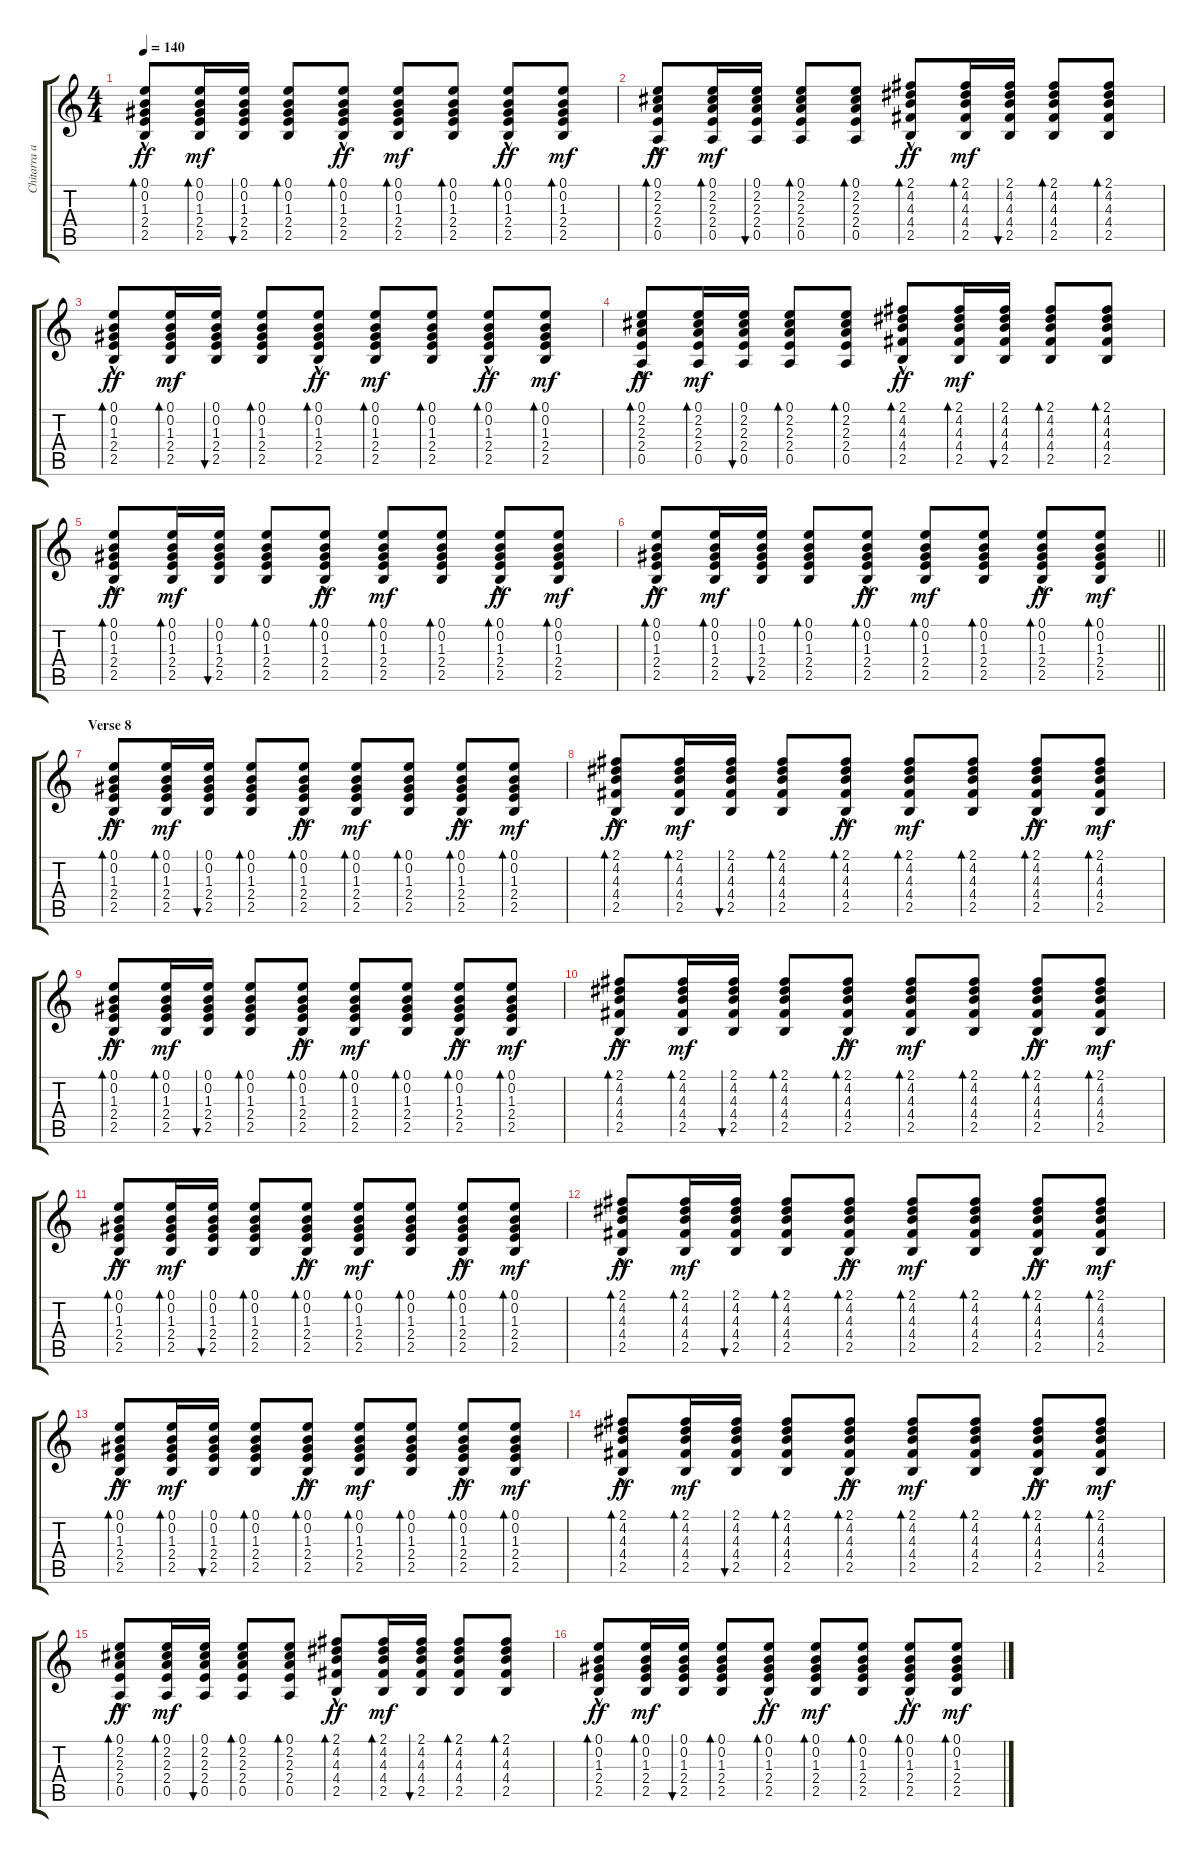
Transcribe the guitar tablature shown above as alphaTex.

\track ("Chitarra acustica 1" "Chitarra a") {instrument acousticguitarsteel}
\staff {score tabs}
\tuning (E4 B3 G3 D3 A2 E2) {hide}
\ts (4 4)
\tempo 140
\clef g2
\ks c
(0.1{hac} 0.2{hac} 1.3{hac} 2.4{hac} 2.5).8{bd 60 dy ff} (0.1 0.2 1.3 2.4 2.5).16{bd 60 dy mf} (0.1 0.2 1.3 2.4 2.5).16{bu 60} (0.1 0.2 1.3 2.4 2.5).8{bd 60} (0.1{hac} 0.2{hac} 1.3{hac} 2.4{hac} 2.5).8{bd 120 dy ff} (0.1 0.2 1.3 2.4 2.5).8{bd 60 dy mf} (0.1 0.2 1.3 2.4 2.5).8{bd 120} (0.1{hac} 0.2{hac} 1.3{hac} 2.4{hac} 2.5).8{bd 60 dy ff} (0.1 0.2 1.3 2.4 2.5).8{bd 120 dy mf} |
(0.1{hac} 2.2{hac} 2.3{hac} 2.4{hac} 0.5{hac}).8{bd 60 dy ff} (0.1 2.2 2.3 2.4 0.5).16{bd 60 dy mf} (0.1 2.2 2.3 2.4 0.5).16{bu 60} (0.1 2.2 2.3 2.4 0.5).8{bd 60} (0.1 2.2 2.3 2.4 0.5).8{bd 60} (2.1{hac} 4.2{hac} 4.3{hac} 4.4{hac} 2.5{hac}).8{bd 60 dy ff} (2.1 4.2 4.3 4.4 2.5).16{bd 60 dy mf} (2.1 4.2 4.3 4.4 2.5).16{bu 60} (2.1 4.2 4.3 4.4 2.5).8{bd 60} (2.1 4.2 4.3 4.4 2.5).8{bd 60} |
(0.1{hac} 0.2{hac} 1.3{hac} 2.4{hac} 2.5).8{bd 60 dy ff} (0.1 0.2 1.3 2.4 2.5).16{bd 60 dy mf} (0.1 0.2 1.3 2.4 2.5).16{bu 60} (0.1 0.2 1.3 2.4 2.5).8{bd 60} (0.1{hac} 0.2{hac} 1.3{hac} 2.4{hac} 2.5).8{bd 120 dy ff} (0.1 0.2 1.3 2.4 2.5).8{bd 60 dy mf} (0.1 0.2 1.3 2.4 2.5).8{bd 120} (0.1{hac} 0.2{hac} 1.3{hac} 2.4{hac} 2.5).8{bd 60 dy ff} (0.1 0.2 1.3 2.4 2.5).8{bd 120 dy mf} |
(0.1{hac} 2.2{hac} 2.3{hac} 2.4{hac} 0.5{hac}).8{bd 60 dy ff} (0.1 2.2 2.3 2.4 0.5).16{bd 60 dy mf} (0.1 2.2 2.3 2.4 0.5).16{bu 60} (0.1 2.2 2.3 2.4 0.5).8{bd 60} (0.1 2.2 2.3 2.4 0.5).8{bd 60} (2.1{hac} 4.2{hac} 4.3{hac} 4.4{hac} 2.5{hac}).8{bd 60 dy ff} (2.1 4.2 4.3 4.4 2.5).16{bd 60 dy mf} (2.1 4.2 4.3 4.4 2.5).16{bu 60} (2.1 4.2 4.3 4.4 2.5).8{bd 60} (2.1 4.2 4.3 4.4 2.5).8{bd 60} |
(0.1{hac} 0.2{hac} 1.3{hac} 2.4{hac} 2.5).8{bd 60 dy ff} (0.1 0.2 1.3 2.4 2.5).16{bd 60 dy mf} (0.1 0.2 1.3 2.4 2.5).16{bu 60} (0.1 0.2 1.3 2.4 2.5).8{bd 60} (0.1{hac} 0.2{hac} 1.3{hac} 2.4{hac} 2.5).8{bd 120 dy ff} (0.1 0.2 1.3 2.4 2.5).8{bd 60 dy mf} (0.1 0.2 1.3 2.4 2.5).8{bd 120} (0.1{hac} 0.2{hac} 1.3{hac} 2.4{hac} 2.5).8{bd 60 dy ff} (0.1 0.2 1.3 2.4 2.5).8{bd 120 dy mf} |
\barLineRight lightlight
(0.1{hac} 0.2{hac} 1.3{hac} 2.4{hac} 2.5).8{bd 60 dy ff} (0.1 0.2 1.3 2.4 2.5).16{bd 60 dy mf} (0.1 0.2 1.3 2.4 2.5).16{bu 60} (0.1 0.2 1.3 2.4 2.5).8{bd 60} (0.1{hac} 0.2{hac} 1.3{hac} 2.4{hac} 2.5).8{bd 120 dy ff} (0.1 0.2 1.3 2.4 2.5).8{bd 60 dy mf} (0.1 0.2 1.3 2.4 2.5).8{bd 120} (0.1{hac} 0.2{hac} 1.3{hac} 2.4{hac} 2.5).8{bd 60 dy ff} (0.1 0.2 1.3 2.4 2.5).8{bd 120 dy mf} |
\section ("" "Verse 8")
(0.1{hac} 0.2{hac} 1.3{hac} 2.4{hac} 2.5).8{bd 60 dy ff} (0.1 0.2 1.3 2.4 2.5).16{bd 60 dy mf} (0.1 0.2 1.3 2.4 2.5).16{bu 60} (0.1 0.2 1.3 2.4 2.5).8{bd 60} (0.1{hac} 0.2{hac} 1.3{hac} 2.4{hac} 2.5).8{bd 120 dy ff} (0.1 0.2 1.3 2.4 2.5).8{bd 60 dy mf} (0.1 0.2 1.3 2.4 2.5).8{bd 120} (0.1{hac} 0.2{hac} 1.3{hac} 2.4{hac} 2.5).8{bd 60 dy ff} (0.1 0.2 1.3 2.4 2.5).8{bd 120 dy mf} |
(2.1{hac} 4.2{hac} 4.3{hac} 4.4{hac} 2.5{hac}).8{bd 120 dy ff} (2.1 4.2 4.3 4.4 2.5).16{bd 60 dy mf} (2.1 4.2 4.3 4.4 2.5).16{bu 60} (2.1 4.2 4.3 4.4 2.5).8{bd 60} (2.1{hac} 4.2{hac} 4.3{hac} 4.4{hac} 2.5{hac}).8{bd 120 dy ff} (2.1 4.2 4.3 4.4 2.5).8{bd 60 dy mf} (2.1 4.2 4.3 4.4 2.5).8{bd 120} (2.1{hac} 4.2{hac} 4.3{hac} 4.4{hac} 2.5{hac}).8{bd 60 dy ff} (2.1 4.2 4.3 4.4 2.5).8{bd 120 dy mf} |
(0.1{hac} 0.2{hac} 1.3{hac} 2.4{hac} 2.5).8{bd 60 dy ff} (0.1 0.2 1.3 2.4 2.5).16{bd 60 dy mf} (0.1 0.2 1.3 2.4 2.5).16{bu 60} (0.1 0.2 1.3 2.4 2.5).8{bd 60} (0.1{hac} 0.2{hac} 1.3{hac} 2.4{hac} 2.5).8{bd 120 dy ff} (0.1 0.2 1.3 2.4 2.5).8{bd 60 dy mf} (0.1 0.2 1.3 2.4 2.5).8{bd 120} (0.1{hac} 0.2{hac} 1.3{hac} 2.4{hac} 2.5).8{bd 60 dy ff} (0.1 0.2 1.3 2.4 2.5).8{bd 120 dy mf} |
(2.1{hac} 4.2{hac} 4.3{hac} 4.4{hac} 2.5{hac}).8{bd 120 dy ff} (2.1 4.2 4.3 4.4 2.5).16{bd 60 dy mf} (2.1 4.2 4.3 4.4 2.5).16{bu 60} (2.1 4.2 4.3 4.4 2.5).8{bd 60} (2.1{hac} 4.2{hac} 4.3{hac} 4.4{hac} 2.5{hac}).8{bd 120 dy ff} (2.1 4.2 4.3 4.4 2.5).8{bd 60 dy mf} (2.1 4.2 4.3 4.4 2.5).8{bd 120} (2.1{hac} 4.2{hac} 4.3{hac} 4.4{hac} 2.5{hac}).8{bd 60 dy ff} (2.1 4.2 4.3 4.4 2.5).8{bd 120 dy mf} |
(0.1{hac} 0.2{hac} 1.3{hac} 2.4{hac} 2.5).8{bd 60 dy ff} (0.1 0.2 1.3 2.4 2.5).16{bd 60 dy mf} (0.1 0.2 1.3 2.4 2.5).16{bu 60} (0.1 0.2 1.3 2.4 2.5).8{bd 60} (0.1{hac} 0.2{hac} 1.3{hac} 2.4{hac} 2.5).8{bd 120 dy ff} (0.1 0.2 1.3 2.4 2.5).8{bd 60 dy mf} (0.1 0.2 1.3 2.4 2.5).8{bd 120} (0.1{hac} 0.2{hac} 1.3{hac} 2.4{hac} 2.5).8{bd 60 dy ff} (0.1 0.2 1.3 2.4 2.5).8{bd 120 dy mf} |
(2.1{hac} 4.2{hac} 4.3{hac} 4.4{hac} 2.5{hac}).8{bd 120 dy ff} (2.1 4.2 4.3 4.4 2.5).16{bd 60 dy mf} (2.1 4.2 4.3 4.4 2.5).16{bu 60} (2.1 4.2 4.3 4.4 2.5).8{bd 60} (2.1{hac} 4.2{hac} 4.3{hac} 4.4{hac} 2.5{hac}).8{bd 120 dy ff} (2.1 4.2 4.3 4.4 2.5).8{bd 60 dy mf} (2.1 4.2 4.3 4.4 2.5).8{bd 120} (2.1{hac} 4.2{hac} 4.3{hac} 4.4{hac} 2.5{hac}).8{bd 60 dy ff} (2.1 4.2 4.3 4.4 2.5).8{bd 120 dy mf} |
(0.1{hac} 0.2{hac} 1.3{hac} 2.4{hac} 2.5).8{bd 60 dy ff} (0.1 0.2 1.3 2.4 2.5).16{bd 60 dy mf} (0.1 0.2 1.3 2.4 2.5).16{bu 60} (0.1 0.2 1.3 2.4 2.5).8{bd 60} (0.1{hac} 0.2{hac} 1.3{hac} 2.4{hac} 2.5).8{bd 120 dy ff} (0.1 0.2 1.3 2.4 2.5).8{bd 60 dy mf} (0.1 0.2 1.3 2.4 2.5).8{bd 120} (0.1{hac} 0.2{hac} 1.3{hac} 2.4{hac} 2.5).8{bd 60 dy ff} (0.1 0.2 1.3 2.4 2.5).8{bd 120 dy mf} |
(2.1{hac} 4.2{hac} 4.3{hac} 4.4{hac} 2.5{hac}).8{bd 120 dy ff} (2.1 4.2 4.3 4.4 2.5).16{bd 60 dy mf} (2.1 4.2 4.3 4.4 2.5).16{bu 60} (2.1 4.2 4.3 4.4 2.5).8{bd 60} (2.1{hac} 4.2{hac} 4.3{hac} 4.4{hac} 2.5{hac}).8{bd 120 dy ff} (2.1 4.2 4.3 4.4 2.5).8{bd 60 dy mf} (2.1 4.2 4.3 4.4 2.5).8{bd 120} (2.1{hac} 4.2{hac} 4.3{hac} 4.4{hac} 2.5{hac}).8{bd 60 dy ff} (2.1 4.2 4.3 4.4 2.5).8{bd 120 dy mf} |
(0.1{hac} 2.2{hac} 2.3{hac} 2.4{hac} 0.5{hac}).8{bd 60 dy ff} (0.1 2.2 2.3 2.4 0.5).16{bd 60 dy mf} (0.1 2.2 2.3 2.4 0.5).16{bu 60} (0.1 2.2 2.3 2.4 0.5).8{bd 60} (0.1 2.2 2.3 2.4 0.5).8{bd 60} (2.1{hac} 4.2{hac} 4.3{hac} 4.4{hac} 2.5{hac}).8{bd 60 dy ff} (2.1 4.2 4.3 4.4 2.5).16{bd 60 dy mf} (2.1 4.2 4.3 4.4 2.5).16{bu 60} (2.1 4.2 4.3 4.4 2.5).8{bd 60} (2.1 4.2 4.3 4.4 2.5).8{bd 60} |
(0.1{hac} 0.2{hac} 1.3{hac} 2.4{hac} 2.5).8{bd 60 dy ff} (0.1 0.2 1.3 2.4 2.5).16{bd 60 dy mf} (0.1 0.2 1.3 2.4 2.5).16{bu 60} (0.1 0.2 1.3 2.4 2.5).8{bd 60} (0.1{hac} 0.2{hac} 1.3{hac} 2.4{hac} 2.5).8{bd 120 dy ff} (0.1 0.2 1.3 2.4 2.5).8{bd 60 dy mf} (0.1 0.2 1.3 2.4 2.5).8{bd 120} (0.1{hac} 0.2{hac} 1.3{hac} 2.4{hac} 2.5).8{bd 60 dy ff} (0.1 0.2 1.3 2.4 2.5).8{bd 120 dy mf}
